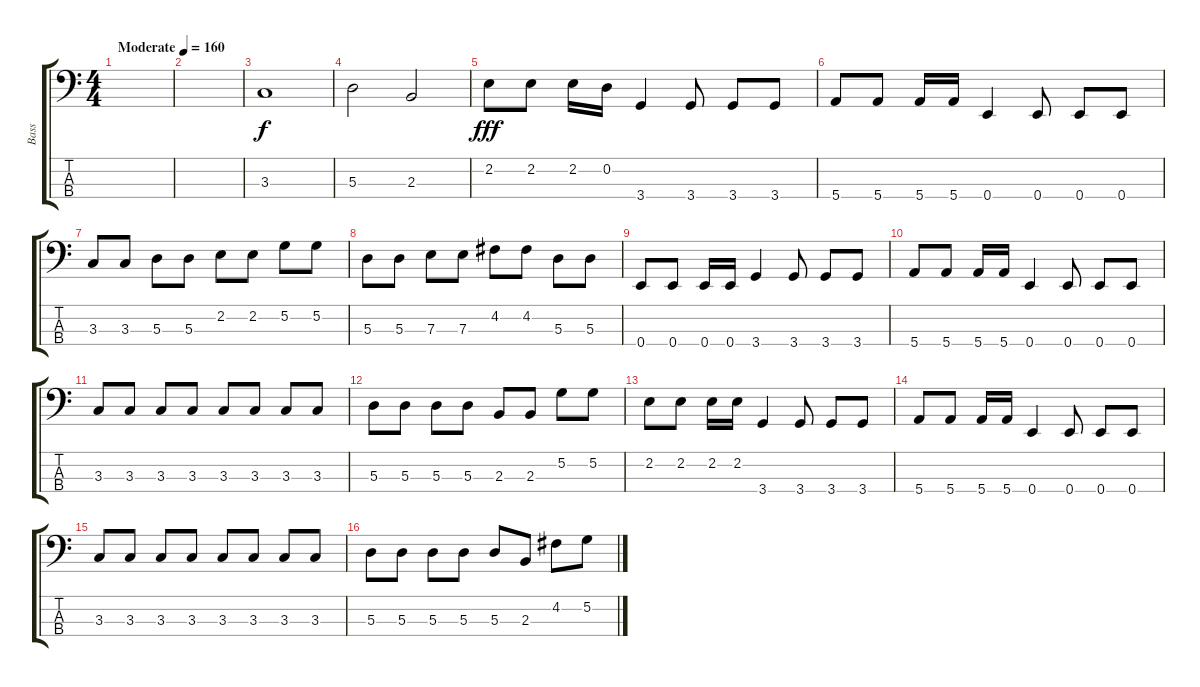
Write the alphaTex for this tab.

\track ("Bass" "Bass") {instrument electricbassfinger}
\staff {score tabs}
\tuning (G2 D2 A1 E1) {hide}
\ts (4 4)
\tempo (160 "Moderate")
\clef f4
\ks c
|
|
3.3.1 |
5.3.2 2.3.2 |
2.2.8{dy fff} 2.2.8 2.2.16 0.2.16 3.4.4 3.4.8 3.4.8 3.4.8 |
5.4.8 5.4.8 5.4.16 5.4.16 0.4.4 0.4.8 0.4.8 0.4.8 |
3.3.8 3.3.8 5.3.8 5.3.8 2.2.8 2.2.8 5.2.8 5.2.8 |
5.3.8 5.3.8 7.3.8 7.3.8 4.2.8 4.2.8 5.3.8 5.3.8 |
0.4.8 0.4.8 0.4.16 0.4.16 3.4.4 3.4.8 3.4.8 3.4.8 |
5.4.8 5.4.8 5.4.16 5.4.16 0.4.4 0.4.8 0.4.8 0.4.8 |
3.3.8 3.3.8 3.3.8 3.3.8 3.3.8 3.3.8 3.3.8 3.3.8 |
5.3.8 5.3.8 5.3.8 5.3.8 2.3.8 2.3.8 5.2.8 5.2.8 |
2.2.8 2.2.8 2.2.16 2.2.16 3.4.4 3.4.8 3.4.8 3.4.8 |
5.4.8 5.4.8 5.4.16 5.4.16 0.4.4 0.4.8 0.4.8 0.4.8 |
3.3.8 3.3.8 3.3.8 3.3.8 3.3.8 3.3.8 3.3.8 3.3.8 |
5.3.8 5.3.8 5.3.8 5.3.8 5.3.8 2.3.8 4.2.8 5.2.8
